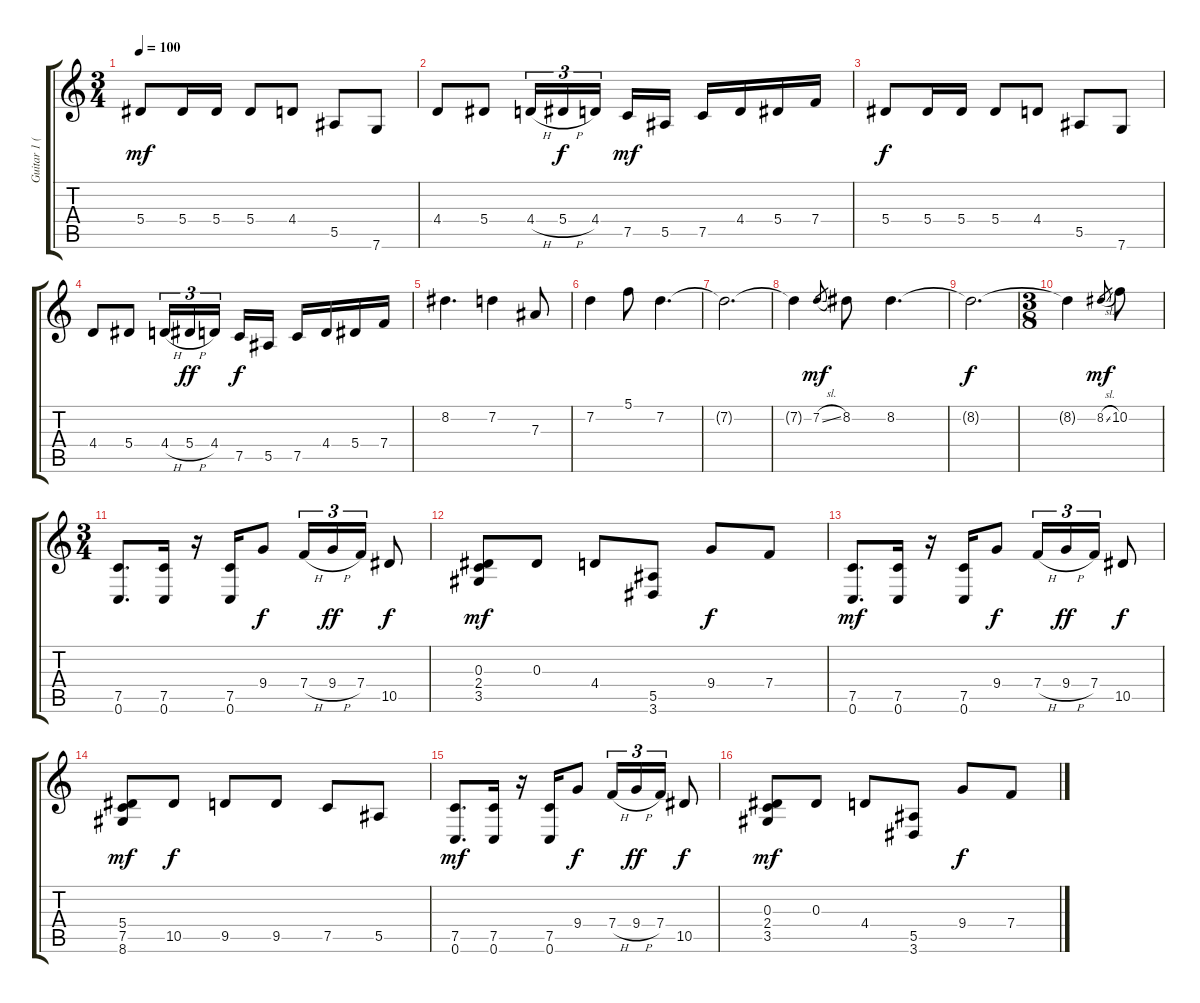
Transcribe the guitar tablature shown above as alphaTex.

\track ("Guitar 1 (Lead)" "Guitar 1 (") {instrument distortionguitar}
\staff {score tabs}
\tuning (C4 G3 Eb3 Bb2 F2 C2) {hide}
\ts (3 4)
\tempo 100
\clef g2
\ks c
5.4.8{dy mf} 5.4.16 5.4.16 5.4.8 4.4.8 5.5.8 7.6.8 |
4.4.8 5.4.8 4.4{h}.16{tu (3 2)} 5.4{h}.16{tu (3 2) dy f} 4.4.16{tu (3 2) beam splitsecondary} 7.5.16{dy mf} 5.5.16 7.5.16 4.4.16 5.4.16 7.4.16 |
5.4.8{dy f} 5.4.16 5.4.16 5.4.8 4.4.8 5.5.8 7.6.8 |
4.4.8 5.4.8 4.4{h}.16{tu (3 2)} 5.4{h}.16{tu (3 2) dy ff} 4.4.16{tu (3 2) beam splitsecondary} 7.5.16{dy f} 5.5.16 7.5.16 4.4.16 5.4.16 7.4.16 |
8.2.4{d} 7.2.4 7.3.8 |
7.2.4 5.1.8 7.2.4{d} |
7.2{t}.2{d} |
7.2{t}.4 7.2{sl}.8{gr dy mf} 8.2.8 8.2.4{d} |
8.2{t}.2{d dy f} |
\ts (3 8)
8.2{t}.4 8.2{sl}.8{gr dy mf} 10.2.8 |
\ts (3 4)
(7.5 0.6).8{d} (7.5 0.6).16 r.16 (7.5 0.6).16 9.4.8{dy f} 7.4{h}.16{tu (3 2)} 9.4{h}.16{tu (3 2) dy ff} 7.4.16{tu (3 2)} 10.5.8{dy f} |
(0.3 2.4 3.5).8{dy mf} 0.3.8 4.4.8 (5.5 3.6).8 9.4.8{dy f} 7.4.8 |
(7.5 0.6).8{d dy mf} (7.5 0.6).16 r.16 (7.5 0.6).16 9.4.8{dy f} 7.4{h}.16{tu (3 2)} 9.4{h}.16{tu (3 2) dy ff} 7.4.16{tu (3 2)} 10.5.8{dy f} |
(5.4 7.5 8.6).8{dy mf} 10.5.8{dy f} 9.5.8 9.5.8 7.5.8 5.5.8 |
(7.5 0.6).8{d dy mf} (7.5 0.6).16 r.16 (7.5 0.6).16 9.4.8{dy f} 7.4{h}.16{tu (3 2)} 9.4{h}.16{tu (3 2) dy ff} 7.4.16{tu (3 2)} 10.5.8{dy f} |
(0.3 2.4 3.5).8{dy mf} 0.3.8 4.4.8 (5.5 3.6).8 9.4.8{dy f} 7.4.8
